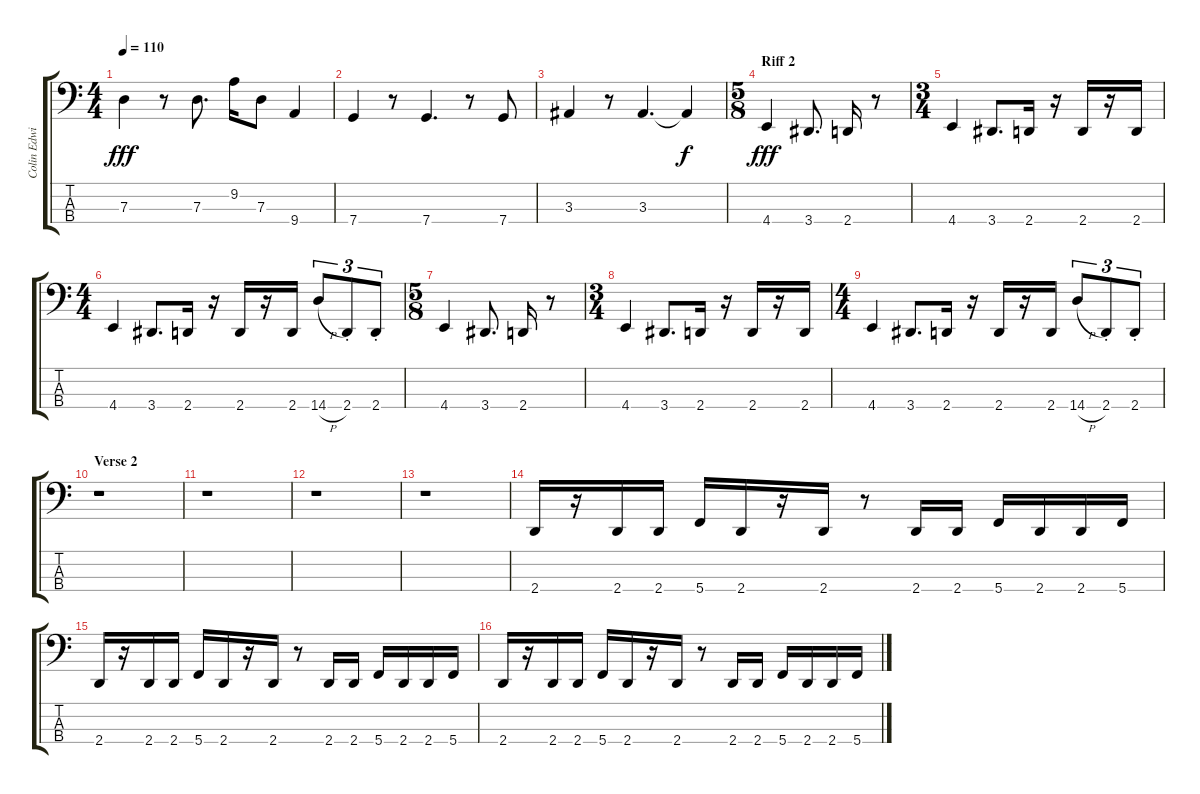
\track ("Colin Edwin - Bass" "Colin Edwi") {instrument electricbassfinger}
\staff {score tabs}
\tuning (F2 C2 G1 C1) {hide}
\ts (4 4)
\tempo 110
\clef f4
\ks c
7.3.4{dy fff} r.8 7.3.8{d} 9.2.16 7.3.8 9.4.4 |
7.4.4 r.8 7.4.4{d} r.8 7.4.8 |
3.3.4 r.8 3.3.4{d} 3.3{t}.4{dy f} |
\ts (5 8)
\section ("" "Riff 2")
4.4.4{dy fff} 3.4.8{d} 2.4.16 r.8 |
\ts (3 4)
4.4.4 3.4.8{d} 2.4.16 r.16 2.4.16 r.16 2.4.16 |
\ts (4 4)
4.4.4 3.4.8{d} 2.4.16 r.16 2.4.16 r.16 2.4.16 14.4{h}.8{tu (3 2)} 2.4{st}.8{tu (3 2)} 2.4{st}.8{tu (3 2)} |
\ts (5 8)
4.4.4 3.4.8{d} 2.4.16 r.8 |
\ts (3 4)
4.4.4 3.4.8{d} 2.4.16 r.16 2.4.16 r.16 2.4.16 |
\ts (4 4)
4.4.4 3.4.8{d} 2.4.16 r.16 2.4.16 r.16 2.4.16 14.4{h}.8{tu (3 2)} 2.4{st}.8{tu (3 2)} 2.4{st}.8{tu (3 2)} |
\section ("" "Verse 2")
r.1 |
r.1 |
r.1 |
r.1 |
2.4.16 r.16 2.4.16 2.4.16 5.4.16 2.4.16 r.16 2.4.16 r.8 2.4.16 2.4.16 5.4.16 2.4.16 2.4.16 5.4.16 |
2.4.16 r.16 2.4.16 2.4.16 5.4.16 2.4.16 r.16 2.4.16 r.8 2.4.16 2.4.16 5.4.16 2.4.16 2.4.16 5.4.16 |
2.4.16 r.16 2.4.16 2.4.16 5.4.16 2.4.16 r.16 2.4.16 r.8 2.4.16 2.4.16 5.4.16 2.4.16 2.4.16 5.4.16
